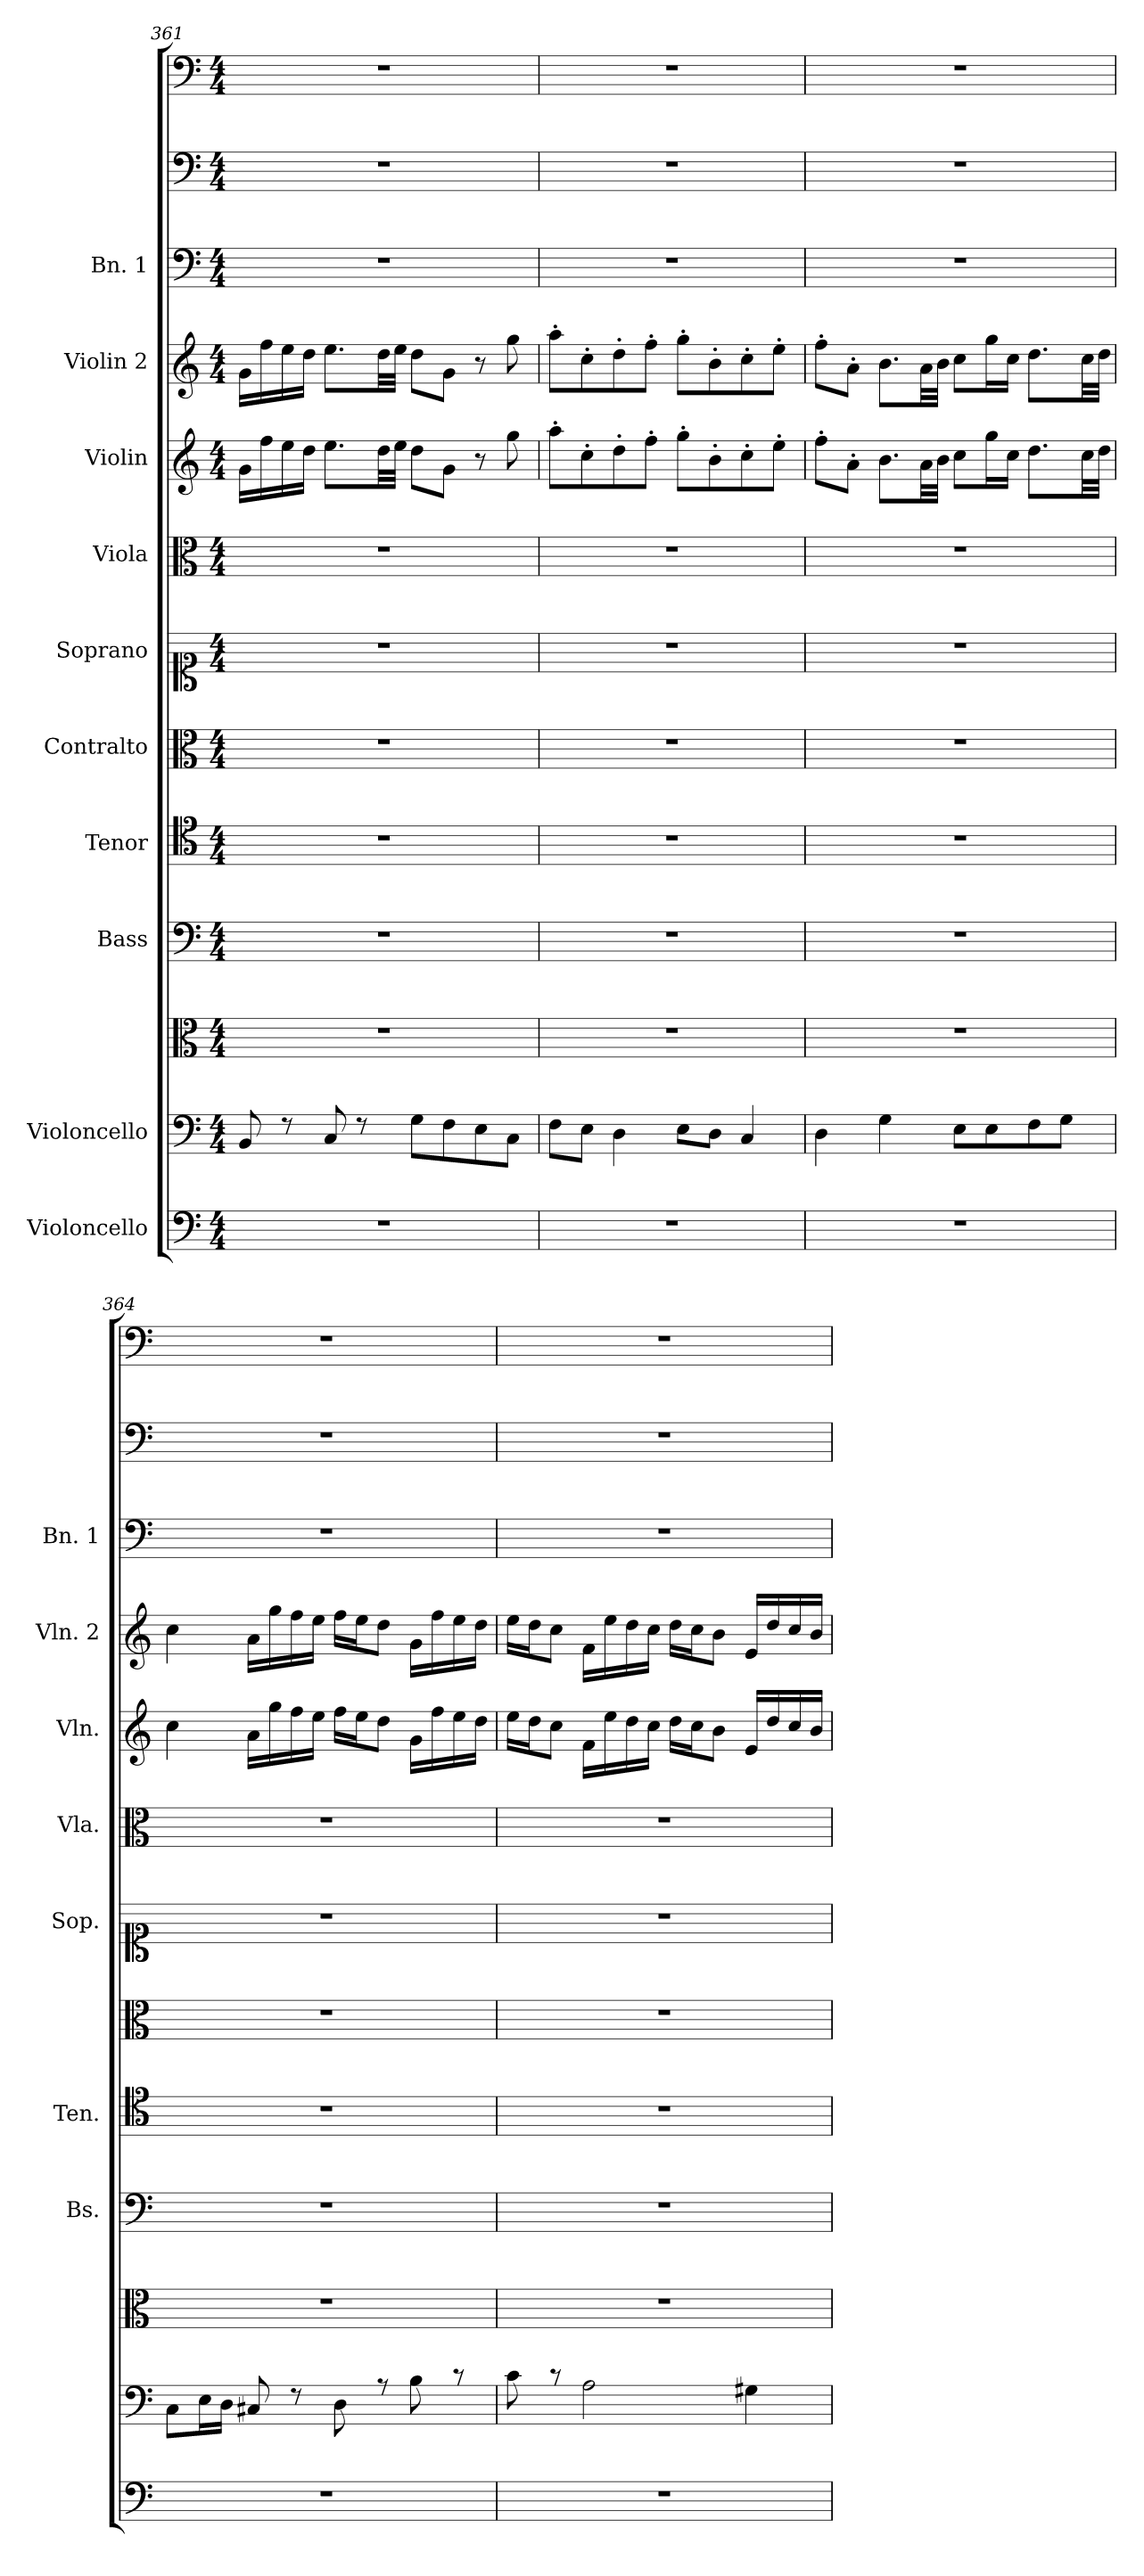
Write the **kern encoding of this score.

**kern	**kern	**kern	**kern	**kern	**kern	**kern	**kern	**kern	**kern	**kern	**kern	**kern
*part13	*part12	*part11	*part10	*part9	*part8	*part7	*part6	*part5	*part4	*part3	*part2	*part1
*staff13	*staff12	*staff11	*staff10	*staff9	*staff8	*staff7	*staff6	*staff5	*staff4	*staff3	*staff2	*staff1
*I"Violoncello	*I"Violoncello	*	*I"Bass	*I"Tenor	*I"Contralto	*I"Soprano	*I"Viola	*I"Violin	*I"Violin 2	*I"Bn. 1	*	*
*	*	*	*I'Bs.	*I'Ten.	*	*I'Sop.	*I'Vla.	*I'Vln.	*I'Vln. 2	*I'Bn. 1	*	*
*clefF4	*clefF4	*clefC3	*clefF4	*clefC4	*clefC3	*clefC1	*clefC3	*clefG2	*clefG2	*clefF4	*clefF4	*clefF4
*	*	*	*	*ITrd7c12	*	*	*	*	*	*	*	*
*k[]	*k[]	*k[]	*k[]	*k[]	*k[]	*k[]	*k[]	*k[]	*k[]	*k[]	*k[]	*k[]
*C:	*C:	*C:	*C:	*C:	*C:	*C:	*C:	*C:	*C:	*C:	*C:	*C:
*M4/4	*M4/4	*M4/4	*M4/4	*M4/4	*M4/4	*M4/4	*M4/4	*M4/4	*M4/4	*M4/4	*M4/4	*M4/4
=361	=361	=361	=361	=361	=361	=361	=361	=361	=361	=361	=361	=361
*	*^	*	*	*	*	*	*	*	*	*	*	*
1r	8BB/	1ryy	1r	1r	1r	1r	1r	1r	16g\LL	16g\LL	1r	1r	1r
.	.	.	.	.	.	.	.	.	16ff\	16ff\	.	.	.
.	8r	.	.	.	.	.	.	.	16ee\	16ee\	.	.	.
.	.	.	.	.	.	.	.	.	16dd\JJ	16dd\JJ	.	.	.
.	8C/	.	.	.	.	.	.	.	8.ee\L	8.ee\L	.	.	.
.	8r	.	.	.	.	.	.	.	.	.	.	.	.
.	.	.	.	.	.	.	.	.	32dd\LL	32dd\LL	.	.	.
.	.	.	.	.	.	.	.	.	32ee\JJJ	32ee\JJJ	.	.	.
.	8G\L	.	.	.	.	.	.	.	8dd\L	8dd\L	.	.	.
.	8F\	.	.	.	.	.	.	.	8g\J	8g\J	.	.	.
.	8E\	.	.	.	.	.	.	.	8r	8r	.	.	.
.	8C\J	.	.	.	.	.	.	.	8gg\	8gg\	.	.	.
=362	=362	=362	=362	=362	=362	=362	=362	=362	=362	=362	=362	=362	=362
1r	8F\L	1ryy	1r	1r	1r	1r	1r	1r	8aa'>\L	8aa'>\L	1r	1r	1r
.	8E\J	.	.	.	.	.	.	.	8cc'>\	8cc'>\	.	.	.
.	4D\	.	.	.	.	.	.	.	8dd'>\	8dd'>\	.	.	.
.	.	.	.	.	.	.	.	.	8ff'>\J	8ff'>\J	.	.	.
.	8E\L	.	.	.	.	.	.	.	8gg'>\L	8gg'>\L	.	.	.
.	8D\J	.	.	.	.	.	.	.	8b'>\	8b'>\	.	.	.
.	4C/	.	.	.	.	.	.	.	8cc'>\	8cc'>\	.	.	.
.	.	.	.	.	.	.	.	.	8ee'>\J	8ee'>\J	.	.	.
=363	=363	=363	=363	=363	=363	=363	=363	=363	=363	=363	=363	=363	=363
1r	4D\	1ryy	1r	1r	1r	1r	1r	1r	8ff'>\L	8ff'>\L	1r	1r	1r
.	.	.	.	.	.	.	.	.	8a'>\J	8a'>\J	.	.	.
.	4G\	.	.	.	.	.	.	.	8.b\L	8.b\L	.	.	.
.	.	.	.	.	.	.	.	.	32a\LL	32a\LL	.	.	.
.	.	.	.	.	.	.	.	.	32b\JJJ	32b\JJJ	.	.	.
.	8E\L	.	.	.	.	.	.	.	8cc\L	8cc\L	.	.	.
.	8E\	.	.	.	.	.	.	.	16gg\L	16gg\L	.	.	.
.	.	.	.	.	.	.	.	.	16cc\JJ	16cc\JJ	.	.	.
.	8F\	.	.	.	.	.	.	.	8.dd\L	8.dd\L	.	.	.
.	8G\J	.	.	.	.	.	.	.	.	.	.	.	.
.	.	.	.	.	.	.	.	.	32cc\LL	32cc\LL	.	.	.
.	.	.	.	.	.	.	.	.	32dd\JJJ	32dd\JJJ	.	.	.
!!LO:PB:g=z
=364	=364	=364	=364	=364	=364	=364	=364	=364	=364	=364	=364	=364	=364
1r	8C\L	1ryy	1r	1r	1r	1r	1r	1r	4cc\	4cc\	1r	1r	1r
.	16E\L	.	.	.	.	.	.	.	.	.	.	.	.
.	16D\JJ	.	.	.	.	.	.	.	.	.	.	.	.
.	8C#X/	.	.	.	.	.	.	.	16a\LL	16a\LL	.	.	.
.	.	.	.	.	.	.	.	.	16gg\	16gg\	.	.	.
.	8r	.	.	.	.	.	.	.	16ff\	16ff\	.	.	.
.	.	.	.	.	.	.	.	.	16ee\JJ	16ee\JJ	.	.	.
.	8D\	.	.	.	.	.	.	.	16ff\LL	16ff\LL	.	.	.
.	.	.	.	.	.	.	.	.	16ee\J	16ee\J	.	.	.
.	8r	.	.	.	.	.	.	.	8dd\J	8dd\J	.	.	.
.	8B\	.	.	.	.	.	.	.	16g\LL	16g\LL	.	.	.
.	.	.	.	.	.	.	.	.	16ff\	16ff\	.	.	.
.	8r	.	.	.	.	.	.	.	16ee\	16ee\	.	.	.
.	.	.	.	.	.	.	.	.	16dd\JJ	16dd\JJ	.	.	.
=365	=365	=365	=365	=365	=365	=365	=365	=365	=365	=365	=365	=365	=365
1r	8c\	1ryy	1r	1r	1r	1r	1r	1r	16ee\LL	16ee\LL	1r	1r	1r
.	.	.	.	.	.	.	.	.	16dd\J	16dd\J	.	.	.
.	8r	.	.	.	.	.	.	.	8cc\J	8cc\J	.	.	.
.	2A\	.	.	.	.	.	.	.	16f\LL	16f\LL	.	.	.
.	.	.	.	.	.	.	.	.	16ee\	16ee\	.	.	.
.	.	.	.	.	.	.	.	.	16dd\	16dd\	.	.	.
.	.	.	.	.	.	.	.	.	16cc\JJ	16cc\JJ	.	.	.
.	.	.	.	.	.	.	.	.	16dd\LL	16dd\LL	.	.	.
.	.	.	.	.	.	.	.	.	16cc\J	16cc\J	.	.	.
.	.	.	.	.	.	.	.	.	8b\J	8b\J	.	.	.
.	4G#X\	.	.	.	.	.	.	.	16e/LL	16e/LL	.	.	.
.	.	.	.	.	.	.	.	.	16dd/	16dd/	.	.	.
.	.	.	.	.	.	.	.	.	16cc/	16cc/	.	.	.
.	.	.	.	.	.	.	.	.	16b/JJ	16b/JJ	.	.	.
*	*v	*v	*	*	*	*	*	*	*	*	*	*	*
=	=	=	=	=	=	=	=	=	=	=	=	=
*-	*-	*-	*-	*-	*-	*-	*-	*-	*-	*-	*-	*-
